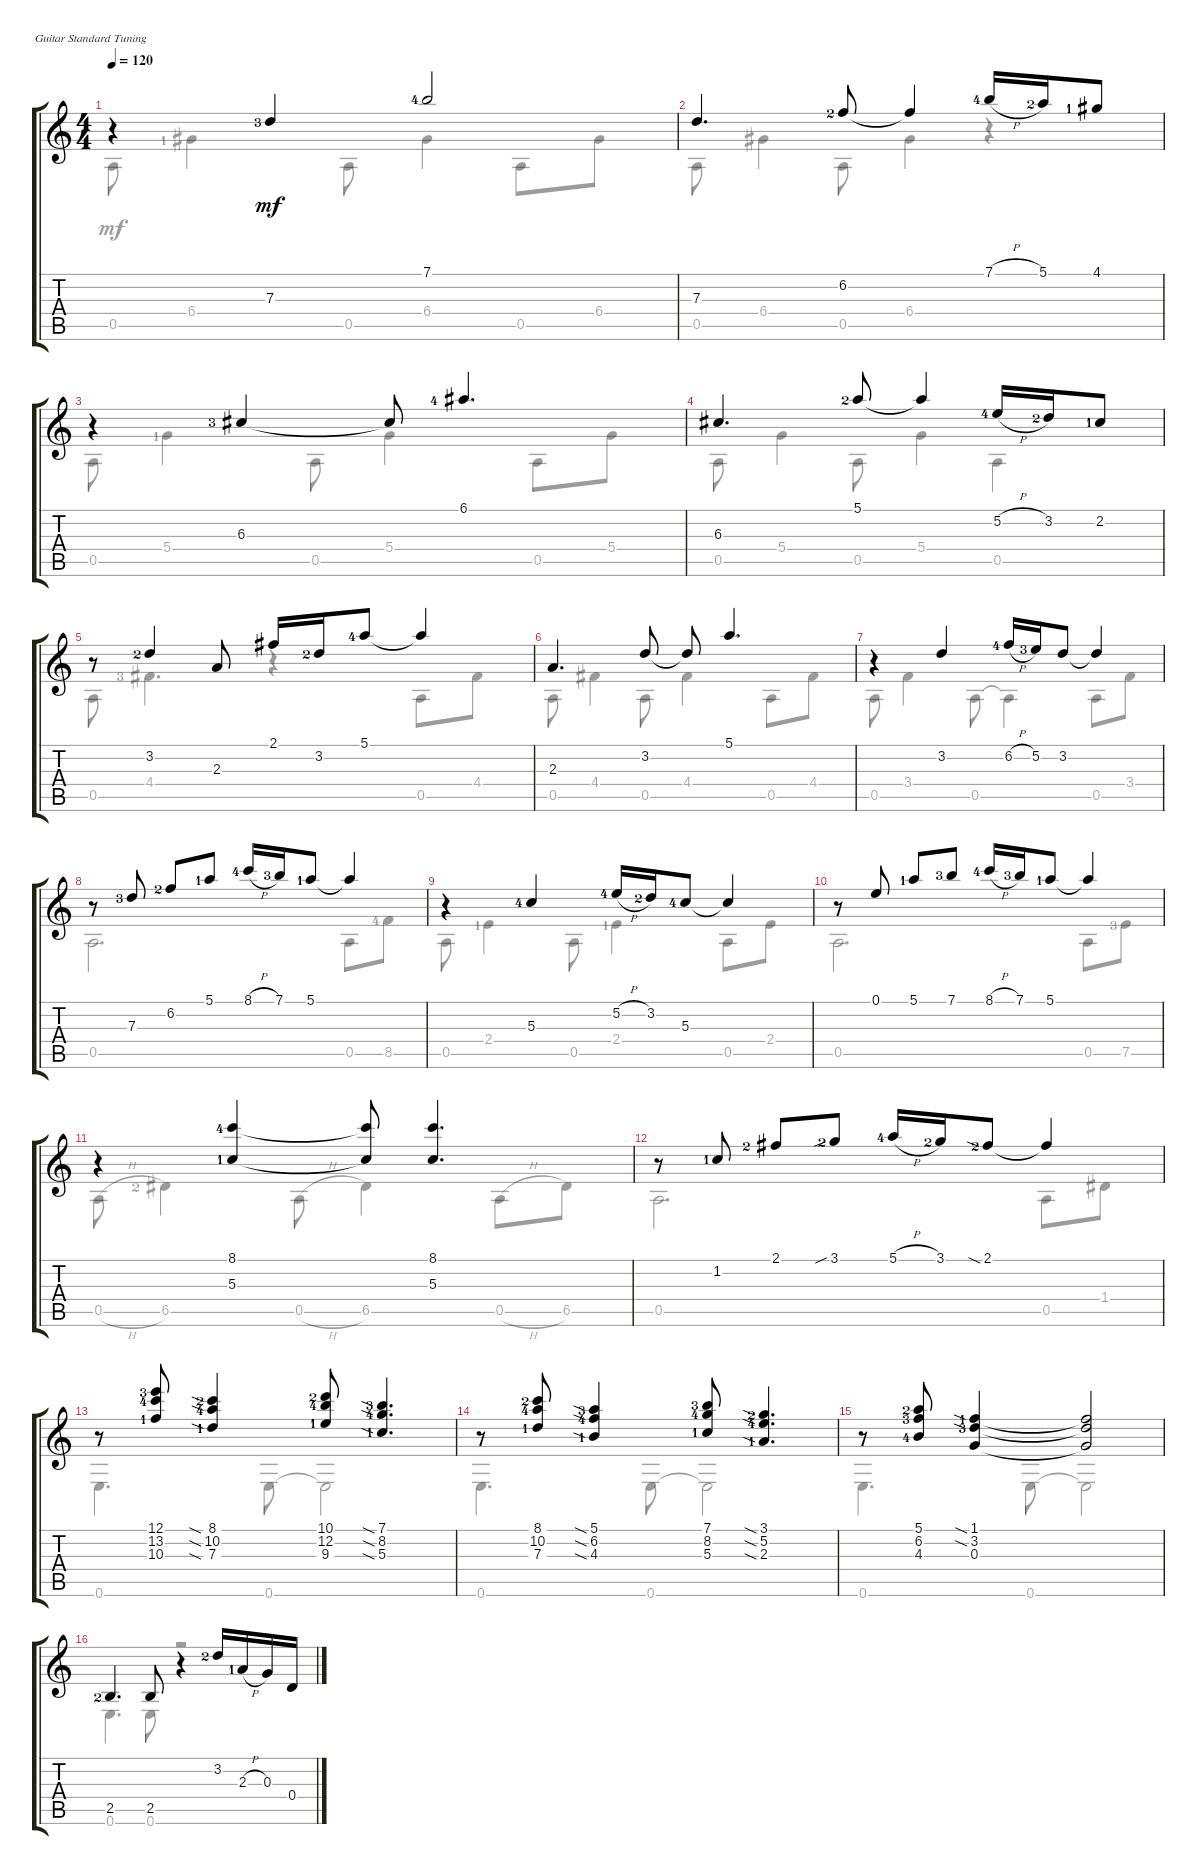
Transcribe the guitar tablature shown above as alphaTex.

\defaultSystemsLayout 4
\bracketExtendMode groupsimilarinstruments
\firstSystemTrackNameOrientation horizontal
\otherSystemsTrackNameOrientation horizontal
\track "" {instrument acousticguitarsteel}
\staff {score tabs}
\tuning (E4 B3 G3 D3 A2 E2)
\voice
\ts (4 4)
\tempo 120
\clef g2
\ks c
r.4{dy mf} 7.3{lf 4}.4 7.1{lf 5}.2 |
7.3.4{d} 6.2{lf 3}.8 6.2{t}.4 7.1{h lf 5}.16 5.1{lf 3}.16 4.1{lf 2}.8 |
r.4 6.3{lf 4}.4 6.3{t}.8 6.1{lf 5}.4{d} |
6.3.4{d} 5.1{lf 3}.8 5.1{t}.4 5.2{h lf 5}.16 3.2{lf 3}.16 2.2{lf 2}.8 |
r.8 3.2{lf 3}.4 2.3.8 2.1.16 3.2{lf 3}.16 5.1{lf 5}.8 5.1{t}.4 |
2.3.4{d} 3.2.8 3.2{t}.8 5.1.4{d} |
r.4 3.2.4 6.2{h lf 5}.16 5.2{lf 4}.16 3.2.8 3.2{t}.4 |
r.8 7.3{lf 4}.8 6.2{lf 3}.8 5.1{lf 2}.8 8.1{h lf 5}.16 7.1{lf 4}.16 5.1{lf 2}.8 5.1{t}.4 |
r.4 5.3{lf 5}.4 5.2{h lf 5}.16 3.2{lf 3}.16 5.3{lf 5}.8 5.3{t}.4 |
r.8 0.1.8 5.1{lf 2}.8 7.1{lf 4}.8 8.1{h lf 5}.16 7.1{lf 4}.16 5.1{lf 2}.8 5.1{t}.4 |
r.4 (8.1{lf 5} 5.3{lf 2}).4 (5.3{t} 8.1{t}).8 (8.1 5.3).4{d} |
r.8 1.2{lf 2}.8 2.1{lf 3}.8 3.1{sib lf 3}.8 5.1{h lf 5}.16 3.1{lf 3}.16 2.1{sia lf 3}.8 2.1{t}.4 |
r.8 (12.1{lf 4} 13.2{lf 5} 10.3{lf 2}).8 (8.1{sia lf 3} 10.2{sia lf 5} 7.3{sia lf 2}).4 (10.1{lf 3} 12.2{lf 5} 9.3{lf 2}).8 (7.1{sia lf 4} 8.2{sia lf 5} 5.3{sia lf 2}).4{d} |
r.8 (8.1{lf 3} 10.2{lf 5} 7.3{lf 2}).8 (5.1{sia lf 4} 6.2{sia lf 5} 4.3{sia lf 2}).4 (7.1{lf 4} 8.2{lf 5} 5.3{lf 2}).8 (3.1{sia lf 3} 5.2{sia lf 5} 2.3{sia lf 2}).4{d} |
r.8 (5.1{lf 3} 6.2{lf 4} 4.3{lf 5}).8 (1.1{sia lf 2} 3.2{sia lf 4} 0.3).4 (0.3{t} 3.2{t} 1.1{t}).2 |
2.5{lf 3}.4{d} 2.5.8 r.4 3.2{lf 3}.16 2.3{h lf 2}.16 0.3.16 0.4.16
\voice
\clef g2
\ottava regular
\simile none
\ks c
0.5.8{dy mf} 6.4{lf 2}.4 0.5.8 6.4.4 0.5.8 6.4.8 |
0.5.8 6.4.4 0.5.8 6.4.4 r.4 |
0.5.8 5.4{lf 2}.4 0.5.8 5.4.4 0.5.8 5.4.8 |
0.5.8 5.4.4 0.5.8 5.4.4 0.5.4 |
0.5.8 4.4{lf 4}.4{d} r.4 0.5.8 4.4.8 |
0.5.8 4.4.4 0.5.8 4.4.4 0.5.8 4.4.8 |
0.5.8 3.4.4 0.5.8 0.5{t}.4 0.5.8 3.4.8 |
0.5.2{d} 0.5.8 8.5{lf 5}.8 |
0.5.8 2.4{lf 2}.4 0.5.8 2.4{lf 2}.4 0.5.8 2.4.8 |
0.5.2{d} 0.5.8 7.5{lf 4}.8 |
0.5{h}.8 6.5{lf 3}.4 0.5{h}.8 6.5.4 0.5{h}.8 6.5.8 |
0.5.2{d} 0.5.8 1.4.8 |
0.6.4{d} 0.6.8 0.6{t}.2 |
0.6.4{d} 0.6.8 0.6{t}.2 |
0.6.4{d} 0.6.8 0.6{t}.2 |
0.6.4{d} 0.6.8 r.2
